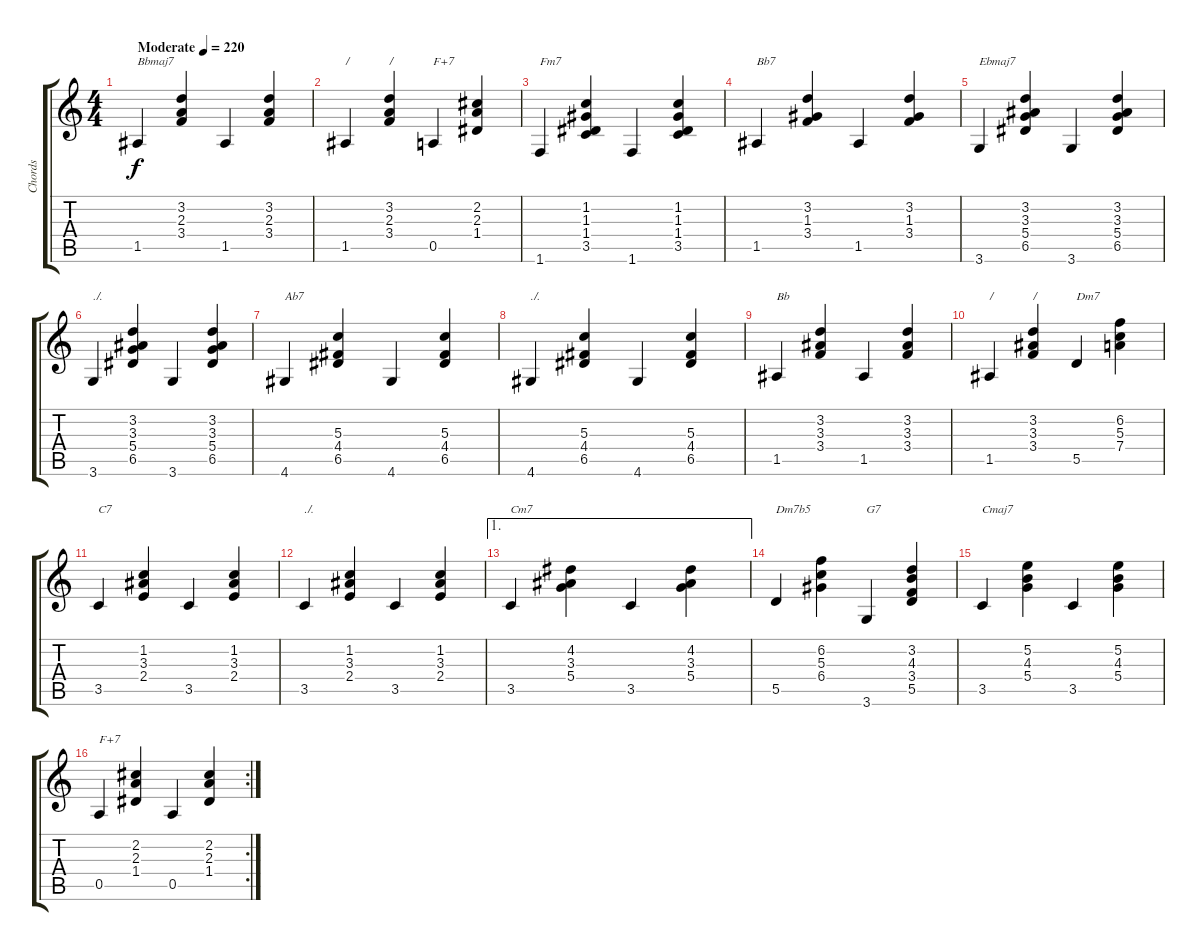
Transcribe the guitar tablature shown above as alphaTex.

\track ("Chords" "Chords") {instrument electricguitarjazz}
\staff {score tabs}
\tuning (E4 B3 G3 D3 A2 E2) {hide}
\ts (4 4)
\tempo (220 "Moderate")
\clef g2
\ks c
1.5.4{txt "Bbmaj7" dy f instrument electricguitarjazz} (3.2 2.3 3.4).4 1.5.4 (3.2 2.3 3.4).4 |
1.5.4{txt "/"} (3.2 2.3 3.4).4{txt "/"} 0.5.4{txt "F+7"} (2.2 2.3 1.4).4 |
1.6.4{txt "Fm7"} (1.2 1.3 1.4 3.5).4 1.6.4 (1.2 1.3 1.4 3.5).4 |
1.5.4{txt "Bb7"} (3.2 1.3 3.4).4 1.5.4 (3.2 1.3 3.4).4 |
3.6.4{txt "Ebmaj7"} (3.2 3.3 5.4 6.5).4 3.6.4 (3.2 3.3 5.4 6.5).4 |
3.6.4{txt "./."} (3.2 3.3 5.4 6.5).4 3.6.4 (3.2 3.3 5.4 6.5).4 |
4.6.4{txt "Ab7"} (5.3 4.4 6.5).4 4.6.4 (5.3 4.4 6.5).4 |
4.6.4{txt "./."} (5.3 4.4 6.5).4 4.6.4 (5.3 4.4 6.5).4 |
1.5.4{txt "Bb"} (3.2 3.3 3.4).4 1.5.4 (3.2 3.3 3.4).4 |
1.5.4{txt "/"} (3.2 3.3 3.4).4{txt "/"} 5.5.4{txt "Dm7"} (6.2 5.3 7.4).4 |
3.5.4{txt "C7"} (1.2 3.3 2.4).4 3.5.4 (1.2 3.3 2.4).4 |
3.5.4{txt "./."} (1.2 3.3 2.4).4 3.5.4 (1.2 3.3 2.4).4 |
\ae 1
3.5.4{txt "Cm7"} (4.2 3.3 5.4).4 3.5.4 (4.2 3.3 5.4).4 |
5.5.4{txt "Dm7b5"} (6.2 5.3 6.4).4 3.6.4{txt "G7"} (3.2 4.3 3.4 5.5).4 |
3.5.4{txt "Cmaj7"} (5.2 4.3 5.4).4 3.5.4 (5.2 4.3 5.4).4 |
\rc 2
0.5.4{txt "F+7"} (2.2 2.3 1.4).4 0.5.4 (2.2 2.3 1.4).4
